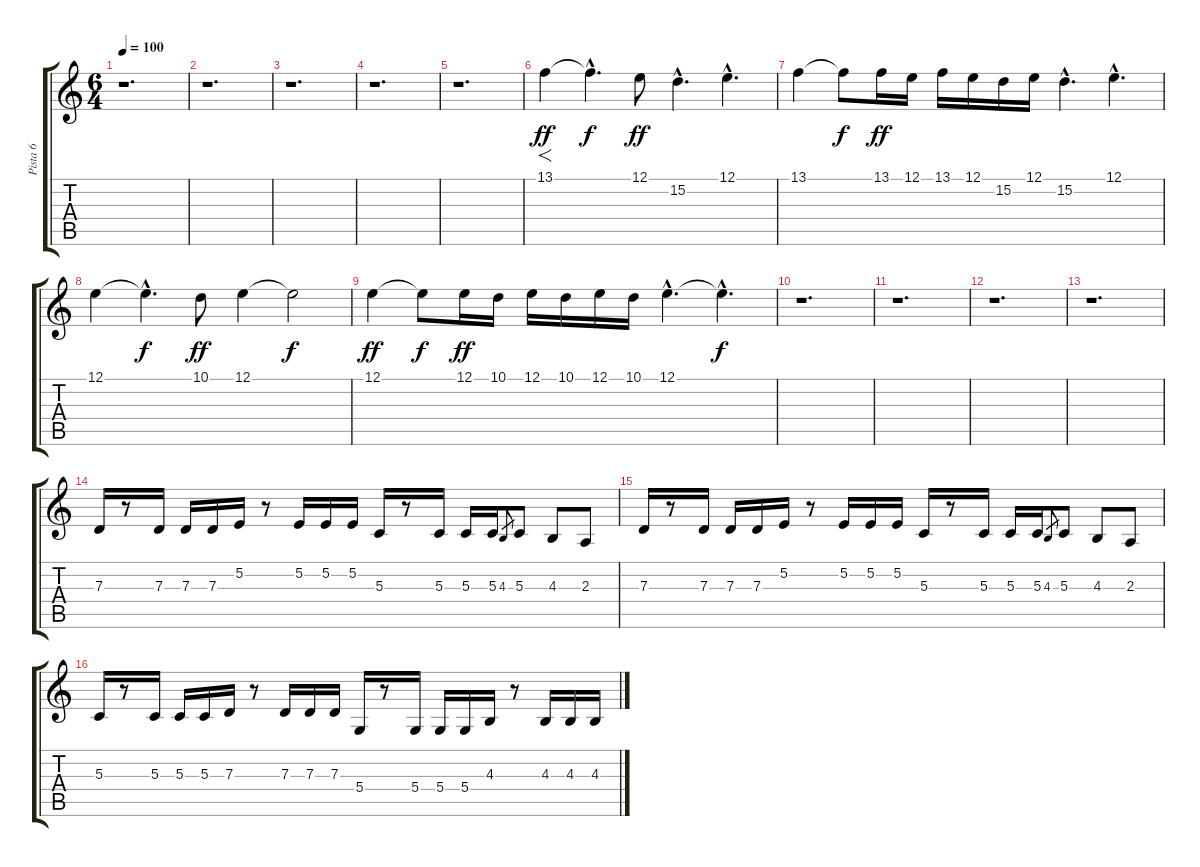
\track ("Pista 6" "Pista 6") {instrument clarinet}
\staff {score tabs}
\tuning (E4 B3 G3 D3 A2 D2) {hide}
\ts (6 4)
\tempo 100
\clef g2
\ks c
r.1{d dy ff} |
r.1{d} |
r.1{d} |
r.1{d} |
r.1{d} |
13.1.4{f} 13.1{hac t}.4{d dy f} 12.1.8{dy ff} 15.2{hac}.4{d} 12.1{hac}.4{d} |
13.1.4 13.1{t}.8{dy f} 13.1.16{dy ff} 12.1.16 13.1.16 12.1.16 15.2.16 12.1.16 15.2{hac}.4{d} 12.1{hac}.4{d} |
12.1.4 12.1{hac t}.4{d dy f} 10.1.8{dy ff} 12.1.4 12.1{t}.2{dy f} |
12.1.4{dy ff} 12.1{t}.8{dy f} 12.1.16{dy ff} 10.1.16 12.1.16 10.1.16 12.1.16 10.1.16 12.1{hac}.4{d} 12.1{hac t}.4{d dy f} |
r.1{d} |
r.1{d} |
r.1{d} |
r.1{d} |
7.3.16 r.8 7.3.16 7.3.16 7.3.16 5.2.16 r.8 5.2.16 5.2.16 5.2.16 5.3.16 r.8 5.3.16 5.3.16 5.3.16 4.3.8{gr} 5.3.8 4.3.8 2.3.8 |
7.3.16 r.8 7.3.16 7.3.16 7.3.16 5.2.16 r.8 5.2.16 5.2.16 5.2.16 5.3.16 r.8 5.3.16 5.3.16 5.3.16 4.3.8{gr} 5.3.8 4.3.8 2.3.8 |
5.3.16 r.8 5.3.16 5.3.16 5.3.16 7.3.16 r.8 7.3.16 7.3.16 7.3.16 5.4.16 r.8 5.4.16 5.4.16 5.4.16 4.3.16 r.8 4.3.16 4.3.16 4.3.16
